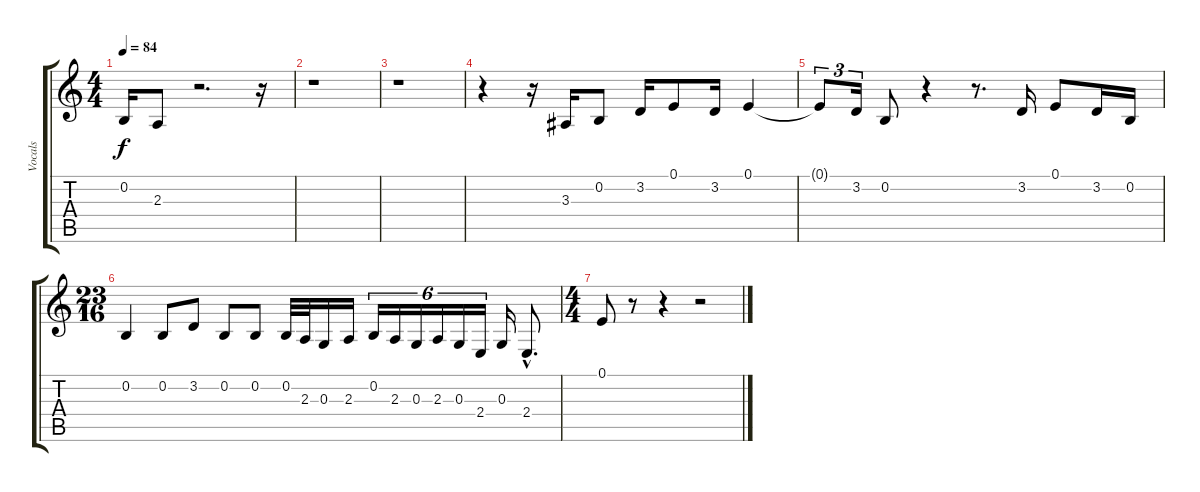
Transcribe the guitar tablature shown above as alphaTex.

\track ("Vocals" "Vocals") {instrument sopranosax}
\staff {score tabs}
\tuning (E4 B3 G3 D3 A2 E2) {hide}
\ts (4 4)
\tempo 84
\clef g2
\ks aminor
0.2.16{dy f} 2.3.8 r.2{d} r.16 |
r.1 |
r.1 |
r.4 r.16 3.3.16 0.2.8 3.2.16 0.1.8 3.2.16 0.1.4 |
0.1{t}.8{tu (3 2)} 3.2.16{tu (3 2)} 0.2.8 r.4 r.8{d} 3.2.16 0.1.8 3.2.16 0.2.16 |
\ts (23 16)
0.2.4 0.2.8 3.2.8 0.2.8 0.2.8 0.2.32 2.3.32 0.3.16 2.3.16 0.2.16{tu (6 4)} 2.3.16{tu (6 4)} 0.3.16{tu (6 4)} 2.3.16{tu (6 4)} 0.3.16{tu (6 4)} 2.4.16{tu (6 4)} 0.3.16 2.4{hac}.8{d} |
\ts (4 4)
0.1.8 r.8 r.4 r.2
